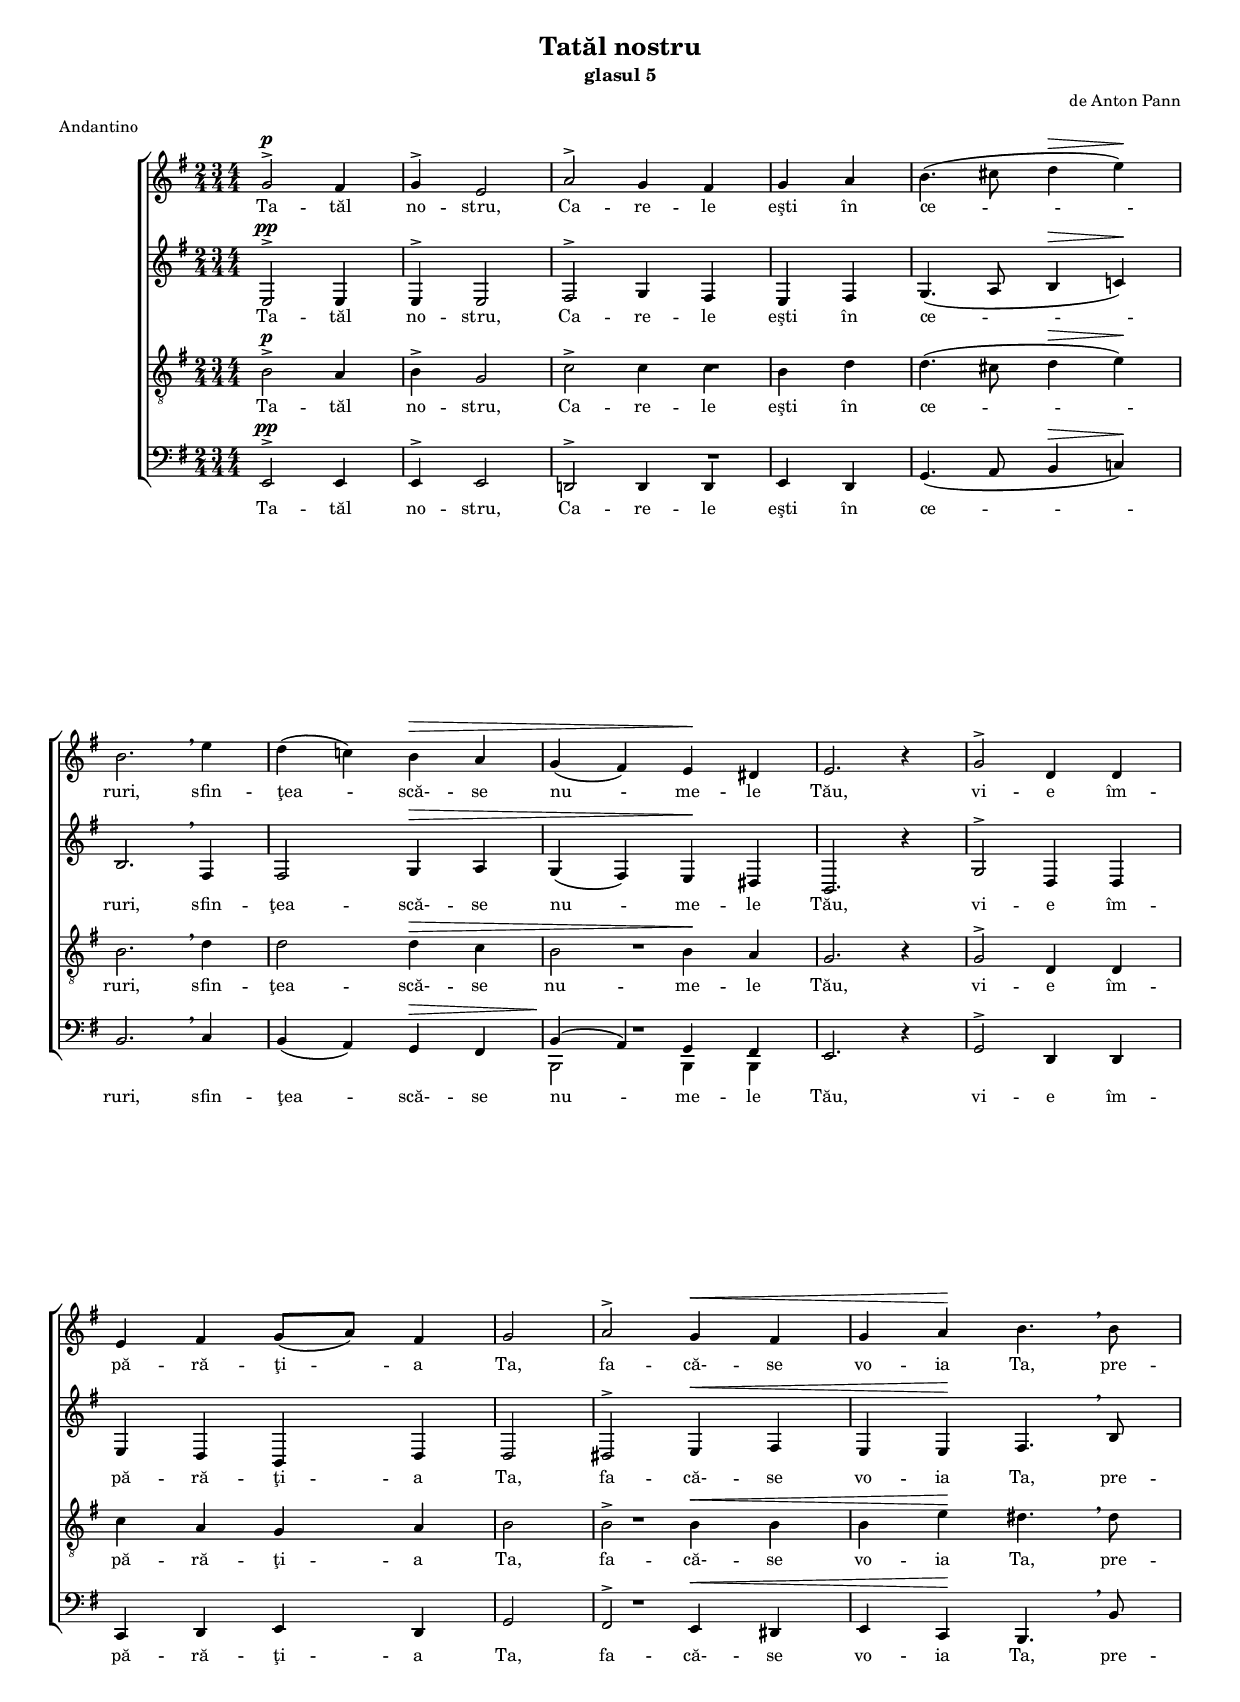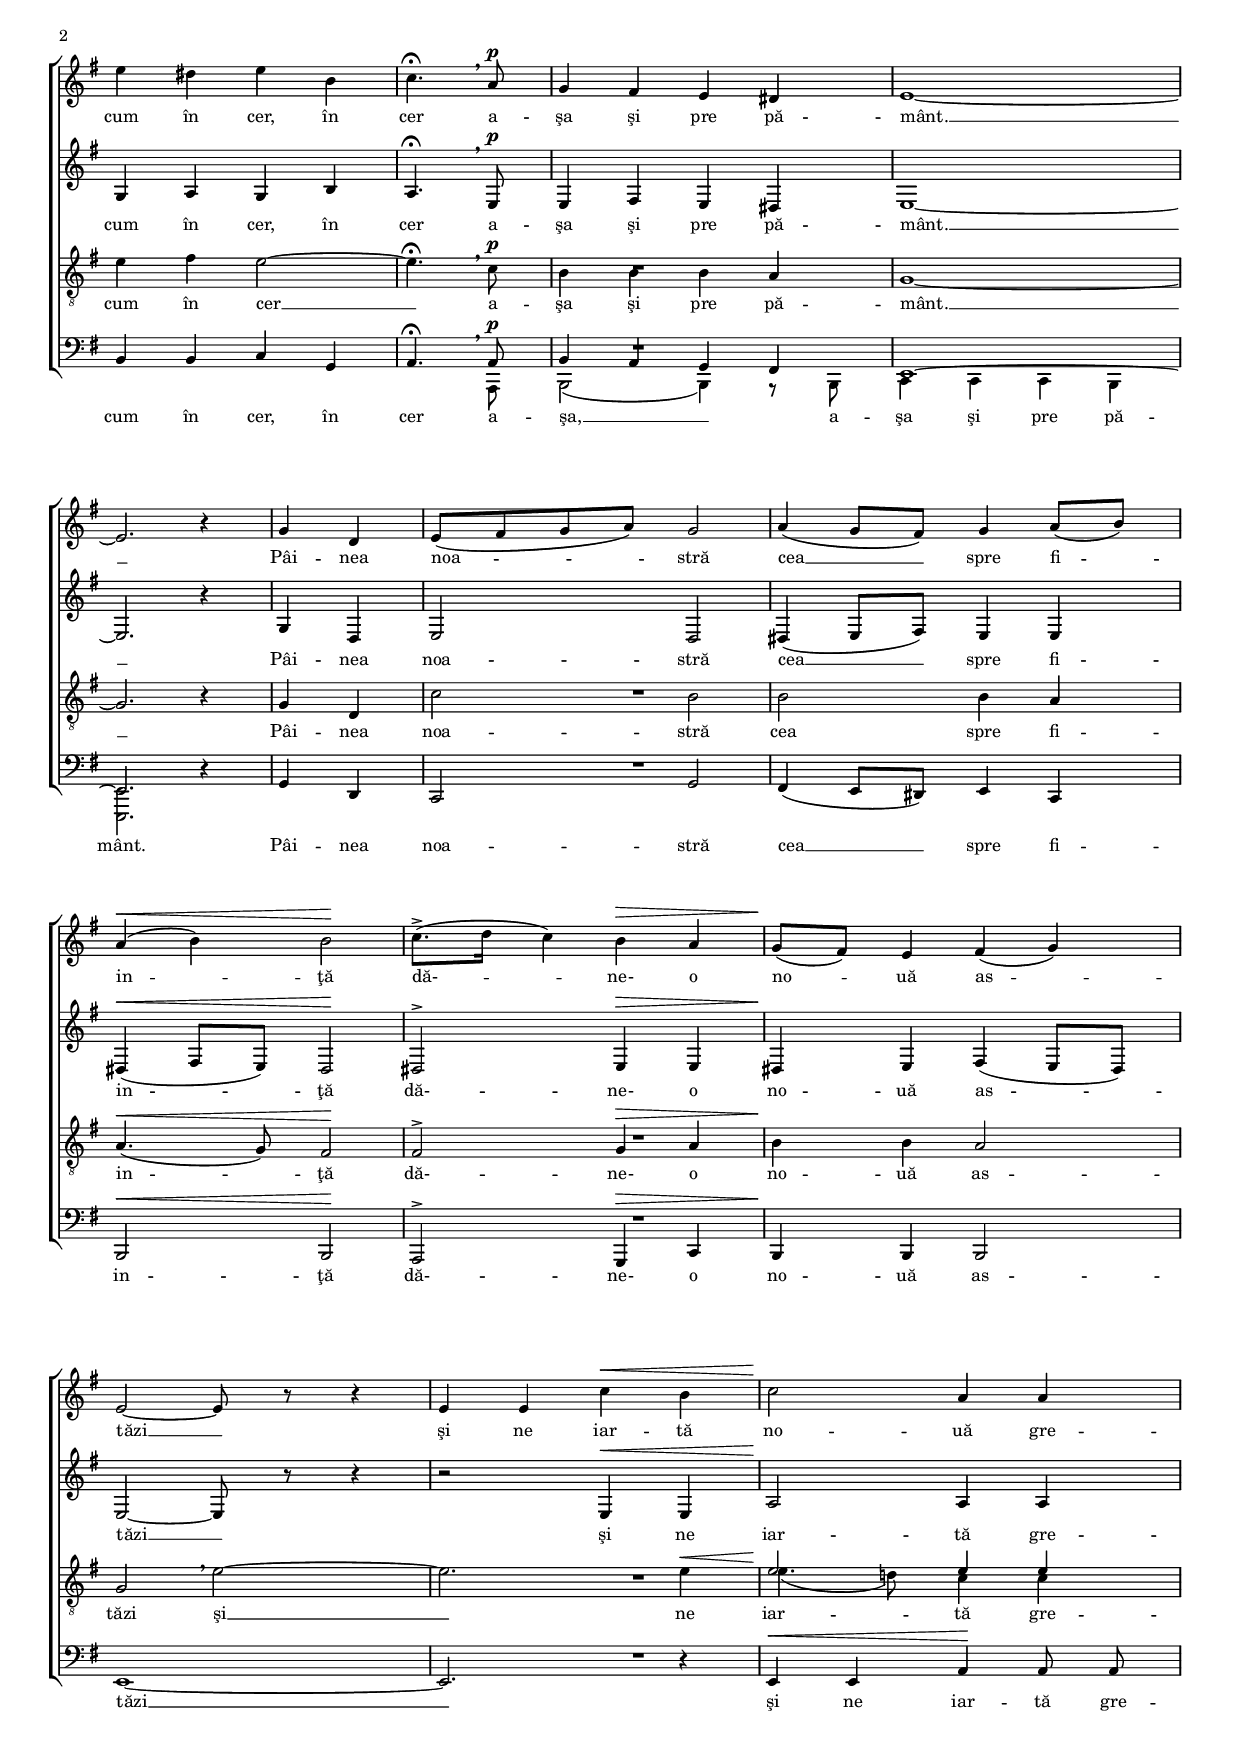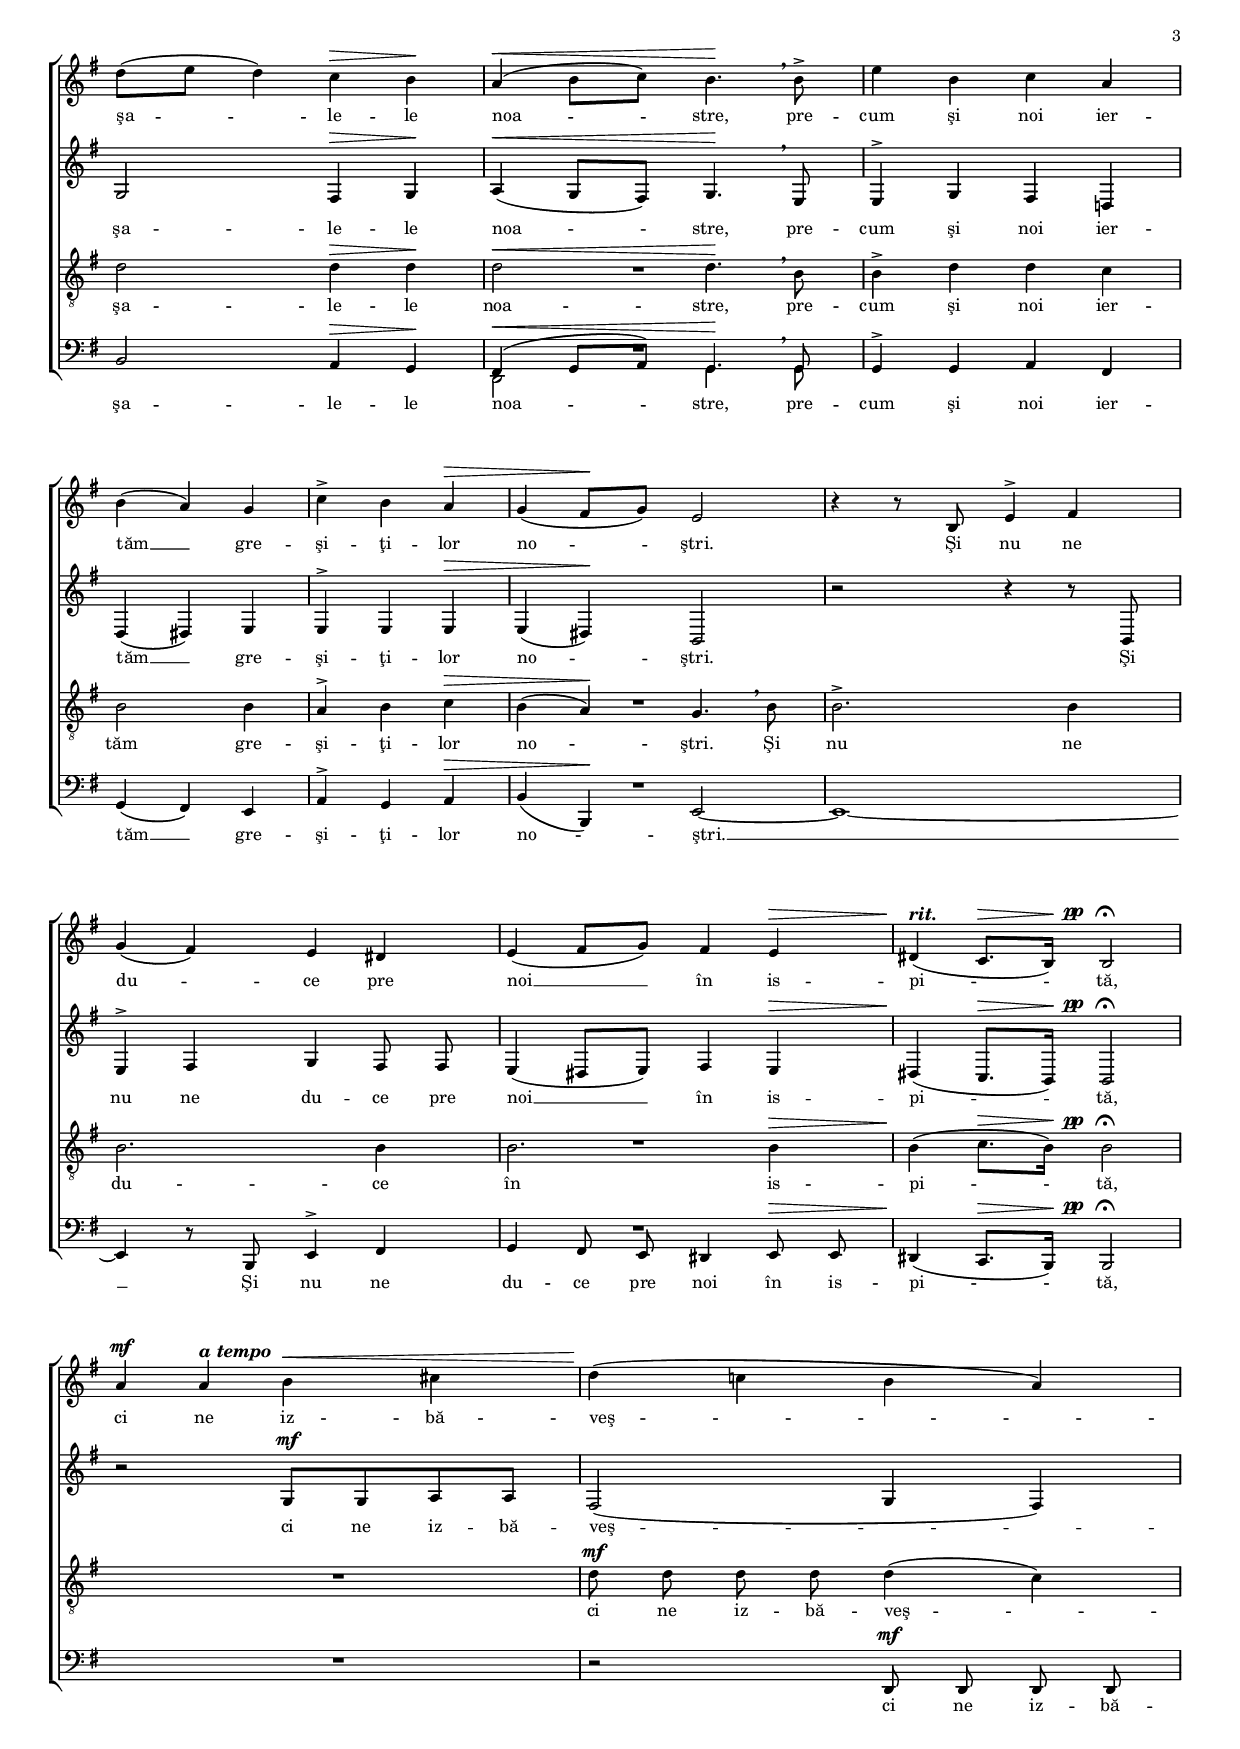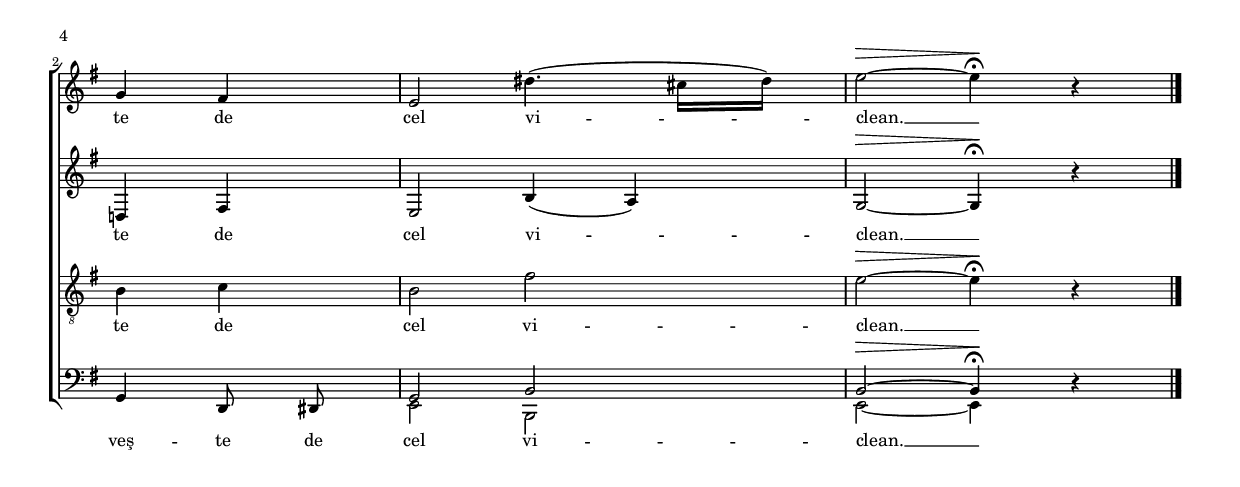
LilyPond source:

\version "2.10.10"
\include "defines.ly"
#(define myNoteSpacing 8.0)
midiTempo = 
  \midi {
    \context {
      \Score
      tempoWholesPerMinute = #(ly:make-moment 90 4)
      }
    }


\include "preamble.ly"

\header {
  title = "Tatăl nostru"
  subtitle = "glasul 5"
  composer = "de Anton Pann"
  meter = "Andantino"
}

ppAndFermataMarkup = \markup{
  \hspace #-5.0
  \musicglyph #"p"
  \hspace #-1.0
  \musicglyph #"p"
  \hspace #1.0
  \musicglyph #"scripts.ufermata"
}

mixedTimeSigMarkup = \markup {
  \override #'(baseline-skip . 2) \number {
    \column { "2" "4" }
    \column { "3" "4" }
    \column { "4" "4" }
    \hspace #1.0
  }
}

global = {
  \globalPreamble
  \key e \minor
  \override Staff.TimeSignature #'stencil = #ly:text-interface::print
  \override Staff.TimeSignature #'text = #mixedTimeSigMarkup
}

sopWords = \lyricmode {
  Ta -- tăl no -- stru, Ca -- re -- le eşti în ce -- ruri,
  sfin -- ţea -- scă- -- se nu -- me -- le Tău,
  vi -- e îm -- pă -- ră -- ţi -- a Ta,
  fa -- că- -- se vo -- ia Ta,
  pre -- cum în cer, în cer a -- şa şi pre pă -- mânt. __

  Pâi -- nea noa -- stră cea __ spre fi -- in -- ţă
  dă- -- ne- o no -- uă as -- tăzi __
  şi ne iar -- tă no -- uă gre -- şa -- le -- le noa -- stre,
  pre -- cum şi noi ier -- tăm __ gre -- şi -- ţi -- lor no -- ştri.

  Şi nu ne du -- ce pre noi __ în is -- pi -- tă,
  ci ne iz -- bă -- veş -- te de cel vi -- clean. __
}

altoWords = \lyricmode {
  Ta -- tăl no -- stru, Ca -- re -- le eşti în ce -- ruri,
  sfin -- ţea -- scă- -- se nu -- me -- le Tău,
  vi -- e îm -- pă -- ră -- ţi -- a Ta,
  fa -- că- -- se vo -- ia Ta,
  pre -- cum în cer, în cer a -- şa şi pre pă -- mânt. __

  Pâi -- nea noa -- stră cea __ spre fi -- in -- ţă
  dă- -- ne- o no -- uă as -- tăzi __
  şi ne iar -- tă gre -- şa -- le -- le noa -- stre,
  pre -- cum şi noi ier -- tăm __ gre -- şi -- ţi -- lor no -- ştri.

  Şi nu ne du -- ce pre noi __ în is -- pi -- tă,
  ci ne iz -- bă -- veş -- te de cel vi -- clean. __
}

tenorWords = \lyricmode {
  Ta -- tăl no -- stru, Ca -- re -- le eşti în ce -- ruri,
  sfin -- ţea -- scă- -- se nu -- me -- le Tău,
  vi -- e îm -- pă -- ră -- ţi -- a Ta,
  fa -- că- -- se vo -- ia Ta,
  pre -- cum în cer __ a -- şa şi pre pă -- mânt. __

  Pâi -- nea noa -- stră cea spre fi -- in -- ţă
  dă- -- ne- o no -- uă as -- tăzi
  şi __ ne iar -- tă gre -- şa -- le -- le noa -- stre,
  pre -- cum şi noi ier -- tăm gre -- şi -- ţi -- lor no -- ştri.

  Şi nu ne du -- ce în is -- pi -- tă,
  ci ne iz -- bă -- veş -- te de cel vi -- clean. __
}

bassWords = \lyricmode {
  Ta -- tăl no -- stru, Ca -- re -- le eşti în ce -- ruri,
  sfin -- ţea -- scă- -- se nu -- me -- le Tău,
  vi -- e îm -- pă -- ră -- ţi -- a Ta,
  fa -- că- -- se vo -- ia Ta,
  pre -- cum în cer, în cer a -- şa, __ a -- şa şi pre pă -- mânt.

  Pâi -- nea noa -- stră cea __ spre fi -- in -- ţă
  dă- -- ne- o no -- uă as -- tăzi __
  şi ne iar -- tă gre -- şa -- le -- le noa -- stre,
  pre -- cum şi noi ier -- tăm __ gre -- şi -- ţi -- lor no -- ştri. __

  Şi nu ne du -- ce pre noi în is -- pi -- tă,
  ci ne iz -- bă -- veş -- te de cel vi -- clean. __
}

sopMusic = \relative {
  \cadenzaOn
  #(set-accidental-style 'no-reset)

  % Tatăl nostru, Carele eşti în ceruri,
  g'2^\p^\accent fis4 \bar "|"
  g4^\accent e2 \bar "|"
  a2^\accent g4 fis4 \bar "|"
  g4 a4 \bar "|"
  b4.( cis8 d4^\> e4\!) \bar "|"
  b2. \breathe

  % Sfinţească-se numele Tău, vie împărăţia Ta,
  e4 \bar "|"
  d4( c4) b4^\> a4 \bar "|"
  g4( fis4) e4\! dis4 \bar "|"
  e2. r4 \bar "|"
  #(set-accidental-style 'forget)
  g2^\accent d4 d4 \bar "|"
  e4 fis4 g8([ a8)] fis4 \bar "|"
  g2 \bar "|"

  % facă-se voia Ta, precum în cer aşa şi pre pământ.
  a2^\accent g4^\< fis4 \bar "|"
  g4 a4\! b4. \breathe b8 \bar "|"
  e4 dis4 e4 b4 \bar "|"
  c4.^\fermata \breathe a8^\p \bar "|"
  g4 fis4 e4 dis4 \bar "|"
  e1~ \bar "|"
  e2. r4 \bar "|"

  % Pâinea noastră cea spre fiinţă dă-ne-o nouă astăzi
  g4 d4 \bar "|"
  e8([ fis8 g8 a8)] g2 \bar "|"
  a4( g8[ fis8)] g4 a8([ b8)] \bar "|"
  a4(^\< b4) b2\! \bar "|"
  c8.([^\accent d16] c4) b4^\> a4 \bar "|"
  g8([\! fis8)] e4 fis4( g4) \bar "|"
  e2~ e8 r8 r4 \bar "|"

  % şi ne iartă nouă greşalele noastre,
  e4 e4 c'4^\< b4 \bar "|"
  c2\! a4 a4 \bar "|"
  d8([ e8] d4) c4^\> b4\! \bar "|"
  a4(^\< b8[ c8)] b4.\! \breathe

  % precum şi noi iertăm greşiţilor noştri.
  b8^\accent \bar "|"
  e4 b4 c4 a4 \bar "|"
  b4( a4) g4 \bar "|"
  c4^\accent b4 a4^\> \bar "|"
  g4( fis8[\! g8)] e2 \bar "|"

  % Şi nu ne duce pre noi în ispită,
  r4 r8 b8 e4^\accent fis4 \bar "|"
  g4( fis4) e4 dis4 \bar "|"
  e4( fis8[ g8)] fis4 e4^\> \bar "|"
  dis4(\!^\ritMarkup c8.[^\> b16)]\! b2^\ppAndFermataMarkup \bar "|"

  % ci ne izbăveşte de cel viclean.
  #(set-accidental-style 'no-reset)
  a'4^\mf a4^\atempoMarkup b4^\< cis4 \bar "|"
  d4(\! c4 b4 a4) \bar "|"
  g4 fis4 \bar "|"
  e2 dis'4.( cis16[ dis16)] \bar "|"
  e2~^\> e4\!^\fermata r4 \bar "|."
}

altoMusic = \relative {
  \cadenzaOn
  #(set-accidental-style 'forget)

  % Tatăl nostru, Carele eşti în ceruri,
  e2^\pp^\accent e4
  e4^\accent e2
  fis2^\accent g4 fis4
  e4 fis4
  g4.( a8 b4^\> c!4\!)
  b2. \breathe

  % Sfinţească-se numele Tău, vie împărăţia Ta,
  fis4
  fis2 g4^\> a4
  g4( fis4) e4\! dis4
  b2. r4
  g'2^\accent d4 d4
  e4 d4 b4 d4
  d2

  % facă-se voia Ta, precum în cer aşa şi pre pământ.
  dis2^\accent e4^\< fis4
  e4 e4\! fis4. \breathe b8
  g4 a4 g4 b4
  a4.^\fermata \breathe e8^\p
  e4 fis4 e4 dis4
  e1~
  e2. r4

  % Pâinea noastră cea spre fiinţă dă-ne-o nouă astăzi
  g4 d4
  e2 d2
  dis4( e8[ fis8)] e4 e4
  dis4(^\<
  #(set-accidental-style 'no-reset)
  fis8[ e8)] dis2\!
  #(set-accidental-style 'forget)
  dis2^\accent e4^\> e4
  dis4\!
  #(set-accidental-style 'no-reset)
  e4 fis4( e8[ dis8)]
  #(set-accidental-style 'forget)
  e2~ e8 r8 r4

  % şi ne iartă nouă greşalele noastre,
  r2
  e4^\< e4
  a2\! a4 a4
  g2 fis4^\> g4\!
  a4(^\< g8[ fis8)] g4.\! \breathe

  % precum şi noi iertăm greşiţilor noştri.
  e8
  e4^\accent g4 fis4 d!4
  d4( dis4) e4
  e4^\accent e4 e4^\>
  e4( dis4)\! b2

  % Şi nu ne duce pre noi în ispită,
  r2 r4 r8 b8
  e4^\accent fis4 g4 fis8 fis8
  e4( dis8[ e8)] fis4 e4^\>
  dis4(\! c8.[^\> b16)]\! b2^\ppAndFermataMarkup

  % ci ne izbăveşte de cel viclean.
  r2 g'8^\mf g8 a8 a8
  fis2( g4 fis4)
  d!4 fis4
  e2 b'4( a4)
  g2~^\> g4\!^\fermata r4
}

tenorMusic = \relative {
  \cadenzaOn
  #(set-accidental-style 'forget)

  % Tatăl nostru, Carele eşti în ceruri,
  b2^\p^\accent a4
  b4^\accent g2
  c2^\accent c4 c4
  b4 d4
  d4.( cis8 d4^\> e4)\!
  b2. \breathe

  % Sfinţească-se numele Tău, vie împărăţia Ta,
  d4
  d2 d4^\> c4
  b2 b4\! a4
  g2. r4
  g2^\accent d4 d4
  c'4 a4 g4 a4
  b2

  % facă-se voia Ta, precum în cer aşa şi pre pământ.
  b2^\accent b4^\< b4
  b4 e4\! dis4. \breathe
  #(set-accidental-style 'no-reset)
  dis8
  #(set-accidental-style 'forget)
  e4 fis4 e2~
  e4.^\fermata \breathe c8^\p
  b4 b4 b4 a4
  g1~
  g2. r4

  % Pâinea noastră cea spre fiinţă dă-ne-o nouă astăzi
  g4 d4
  c'2 b2
  b2 b4 a4
  a4.(^\< g8) fis2\!
  fis2^\accent g4^\> a4
  b4\! b4 a2
  g2 \breathe

  % şi ne iartă nouă greşalele noastre,
  e'2~
  e2. e4^\<
  <<
    {
      \voiceOne
      e2\! e4 e4
    }
    \new Voice = "split" {
      \voiceTwo
      e4.( d!8) c4 c4
    }
  >>
  \oneVoice
  d2 d4^\> d4\!
  d2^\< d4.\! \breathe

  % precum şi noi iertăm greşiţilor noştri.
  b8
  b4^\accent d4 d4 c4
  b2 b4
  a4^\accent b4 c4^\>
  b4( a4)\! g4. \breathe

  % Şi nu ne duce pre noi în ispită,
  b8
  b2.^\accent b4
  b2. b4
  b2. b4^\>
  b4(\! c8.[^\> b16)]\! b2^\ppAndFermataMarkup

  % ci ne izbăveşte de cel viclean.
  \cadenzaOff
  R1
  \cadenzaOn
  \autoBeamOff
  d8^\mf d8 d8 d8 d4( c4)
  \autoBeamOn
  b4 c4
  b2 fis'2
  e2~^\> e4\!^\fermata r4
}

bassMusic = \relative {
  \cadenzaOn
  #(set-accidental-style 'forget)

  % Tatăl nostru, Carele eşti în ceruri,
  e,2^\pp^\accent e4
  e4^\accent e2
  d!2^\accent d4 d4
  e4 d4
  g4.( a8 b4^\> c!4)\!
  b2. \breathe

  % Sfinţească-se numele Tău, vie împărăţia Ta,
  c4
  b4( a4) g4^\> fis4
  <<
    {
      \voiceOne
      b4(\! a4) g4 fis4
    }
    \new Voice = "split" {
      \voiceTwo
      b,2 b4 b4
    }
  >>
  \oneVoice
  e2. r4
  g2^\accent d4 d4
  c4 d4 e4 d4
  g2

  % facă-se voia Ta, precum în cer aşa şi pre pământ.
  fis2^\accent e4^\< dis4
  e4 c4\! b4. \breathe b'8
  b4 b4 c4 g4
  a4.^\fermata \breathe
  <<
    \new Voice = "split" {
      \voiceOne
      a8^\p
      b4 a4 g4 fis4
      e1~
      e2.
    }
    {
      \voiceTwo
      a,8
      b2( b4) r8 b8
      c4 c4 c4 b4
      <e e,>2.
    }
  >>
  \oneVoice
  r4

  % Pâinea noastră cea spre fiinţă dă-ne-o nouă astăzi
  g4 d4
  c2 g'2
  fis4( e8[ dis8)] e4 c4
  b2^\< b2\!
  a2^\accent g4^\> c4
  b4\! b4 b2
  e1~
  e2. r4

  % şi ne iartă nouă greşalele noastre,
  e4^\< e4 a4\! a8 a8
  b2 a4^\> g4\!
  <<
    {
      \voiceOne
      fis4(^\< g8[ a8)] g4.\! \breathe g8
    }
    \new Voice = "split" {
      \voiceTwo
      d2 g4. g8
    }
  >>
  \oneVoice

  % precum şi noi iertăm greşiţilor noştri.
  g4^\accent g4 a4 fis4
  g4( fis4) e4
  a4^\accent g4 a4^\>
  b4( b,4)\! e2~
  e1~
  e4 r8

  % Şi nu ne duce pre noi în ispită,
  b8 e4^\accent fis4
  \autoBeamOff
  g4 fis8 e8 dis4 e8^\> e8
  \autoBeamOn
  dis4(\! c8.[^\> b16)]\! b2^\ppAndFermataMarkup

  % ci ne izbăveşte de cel viclean.
  \cadenzaOff
  R1
  \cadenzaOn
  r2 d8^\mf d8 d8 d8
  g4 d8 dis8
  <<
    {
      \voiceOne
      g2 b2
      b2~^\> b4\!^\fermata
    }
    \new Voice = "split" {
      \voiceTwo
      e,2 b2
      e2~ e4
    }
  >>
  \oneVoice
  r4
}

\include "four-staves.ly"
